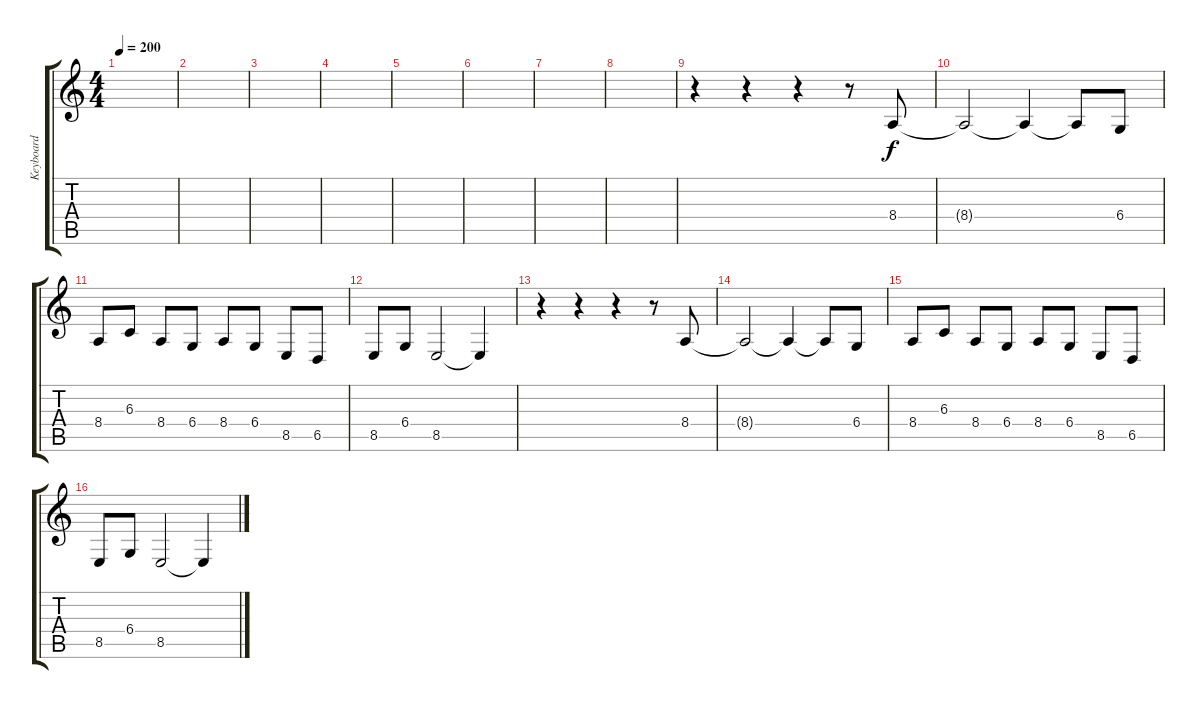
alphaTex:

\track ("Keyboard" "Keyboard") {instrument acousticgrandpiano}
\staff {score tabs}
\tuning (Eb4 Bb3 Gb3 Db3 Ab2 Db2) {hide}
\ts (4 4)
\tempo 200
\clef g2
\ks c
|
|
|
|
|
|
|
|
r.4 r.4 r.4 r.8 8.4.8 |
8.4{t}.2 8.4{t}.4 8.4{t}.8 6.4.8 |
8.4.8 6.3.8 8.4.8 6.4.8 8.4.8 6.4.8 8.5.8 6.5.8 |
8.5.8 6.4.8 8.5.2 8.5{t}.4 |
r.4 r.4 r.4 r.8 8.4.8 |
8.4{t}.2 8.4{t}.4 8.4{t}.8 6.4.8 |
8.4.8 6.3.8 8.4.8 6.4.8 8.4.8 6.4.8 8.5.8 6.5.8 |
8.5.8 6.4.8 8.5.2 8.5{t}.4
